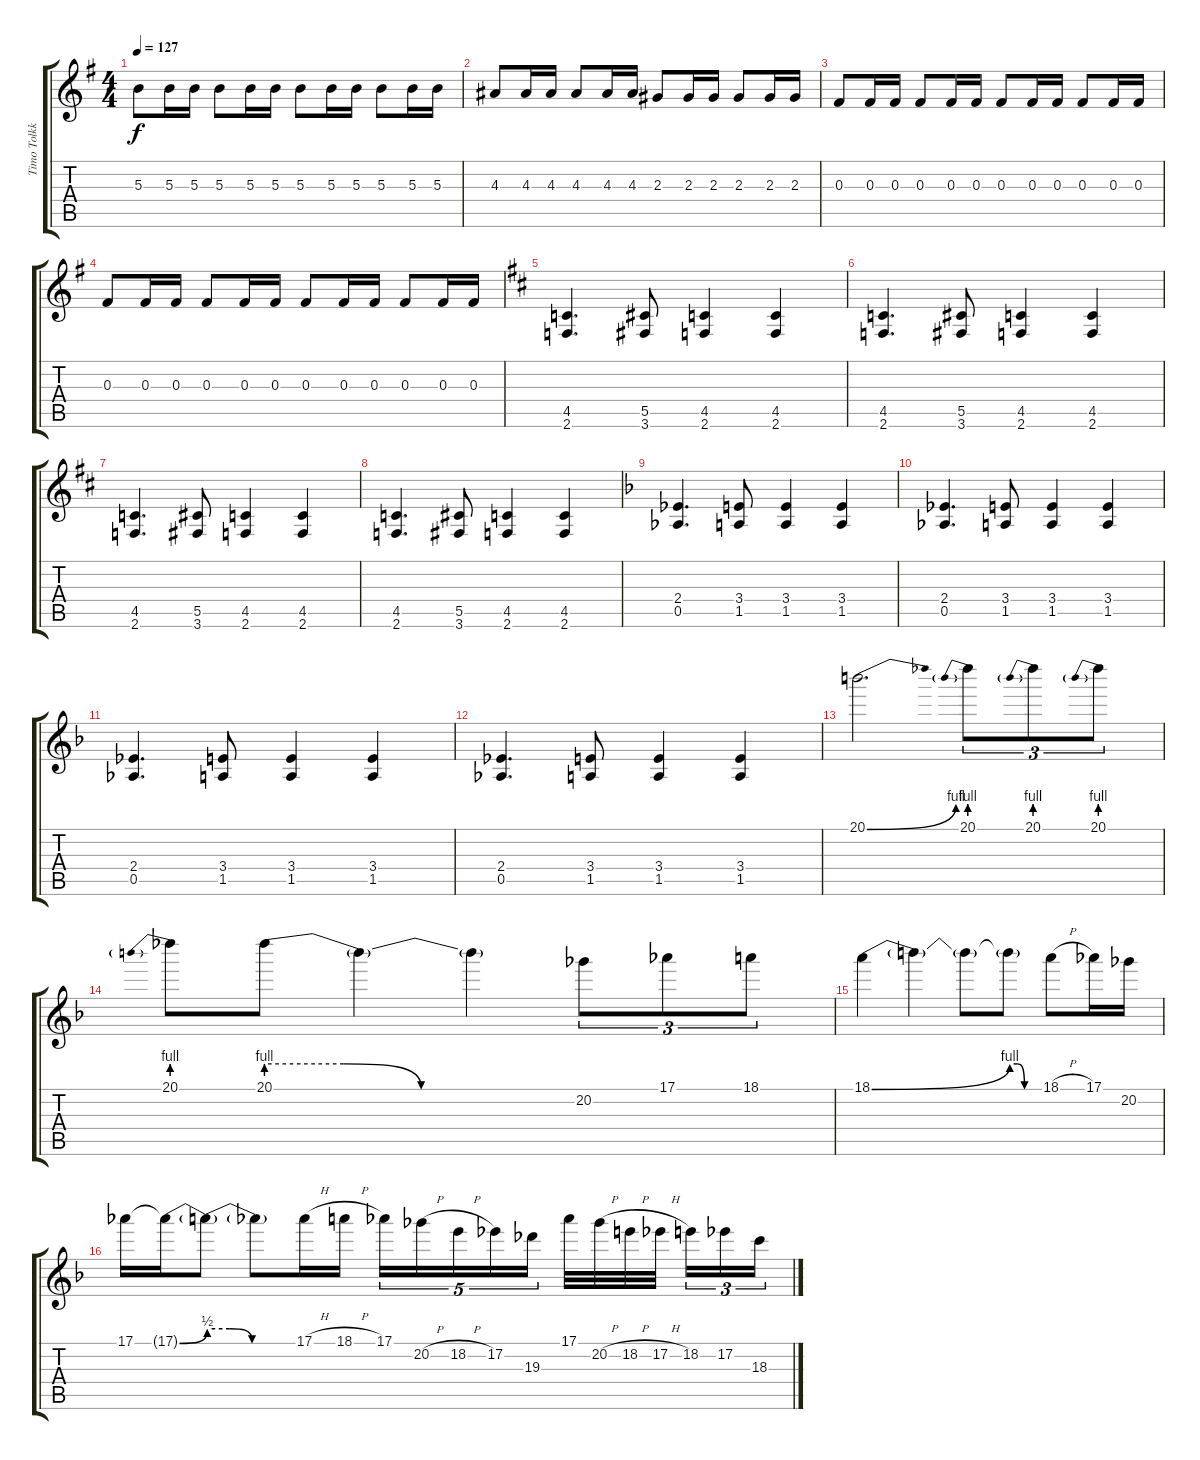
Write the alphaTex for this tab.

\track ("Timo Tolkki II" "Timo Tolkk") {instrument distortionguitar}
\staff {score tabs}
\tuning (Eb4 Bb3 Gb3 Db3 Ab2 Eb2) {hide}
\ts (4 4)
\tempo 127
\clef g2
\ks g
5.3.8{dy f volume 10} 5.3.16 5.3.16 5.3.8 5.3.16 5.3.16 5.3.8 5.3.16 5.3.16 5.3.8 5.3.16 5.3.16 |
4.3.8 4.3.16 4.3.16 4.3.8 4.3.16 4.3.16 2.3.8 2.3.16 2.3.16 2.3.8 2.3.16 2.3.16 |
0.3.8 0.3.16 0.3.16 0.3.8 0.3.16 0.3.16 0.3.8 0.3.16 0.3.16 0.3.8 0.3.16 0.3.16 |
0.3.8 0.3.16 0.3.16 0.3.8 0.3.16 0.3.16 0.3.8 0.3.16 0.3.16 0.3.8 0.3.16 0.3.16 |
\ks d
(4.5 2.6).4{d} (5.5 3.6).8 (4.5 2.6).4 (4.5 2.6).4 |
(4.5 2.6).4{d} (5.5 3.6).8 (4.5 2.6).4 (4.5 2.6).4 |
(4.5 2.6).4{d} (5.5 3.6).8 (4.5 2.6).4 (4.5 2.6).4 |
(4.5 2.6).4{d} (5.5 3.6).8 (4.5 2.6).4 (4.5 2.6).4 |
\ks f
(2.4 0.5).4{d} (3.4 1.5).8 (3.4 1.5).4 (3.4 1.5).4 |
(2.4 0.5).4{d} (3.4 1.5).8 (3.4 1.5).4 (3.4 1.5).4 |
(2.4 0.5).4{d} (3.4 1.5).8 (3.4 1.5).4 (3.4 1.5).4 |
(2.4 0.5).4{d} (3.4 1.5).8 (3.4 1.5).4 (3.4 1.5).4 |
20.1{be (bend 0 0 60 4)}.2{d volume 16} 20.1{be (prebend 0 4 60 4)}.8{tu (3 2)} 20.1{be (prebend 0 4 60 4)}.8{tu (3 2)} 20.1{be (prebend 0 4 60 4)}.8{tu (3 2)} |
20.1{be (prebend 0 4 60 4)}.8 20.1{be (custom 0 4 15 4 30 0 60 0)}.8 20.1{t}.4 20.1{t}.4 20.2.8{tu (3 2)} 17.1.8{tu (3 2)} 18.1.8{tu (3 2)} |
18.1{be (bend 0 0 60 4)}.4 18.1{t}.4 18.1{t}.8 18.1{be (custom 0 4 15 4 30 0 60 0) t}.8 18.1{h}.8 17.1.16 20.2.16 |
17.1.16 17.1{be (bend 0 0 60 2) t}.16 17.1{be (custom 0 2 15 2 30 0 60 0) t}.8 17.1{t}.8 17.1{h}.16 18.1{h}.16 17.1.16{tu (5 4)} 20.2{h}.16{tu (5 4)} 18.2{h}.16{tu (5 4)} 17.2.16{tu (5 4)} 19.3.16{tu (5 4)} 17.1.32 20.2{h}.32 18.2{h}.32 17.2{h}.32{beam splitsecondary} 18.2.16{tu (3 2)} 17.2.16{tu (3 2)} 18.3.16{tu (3 2)}
